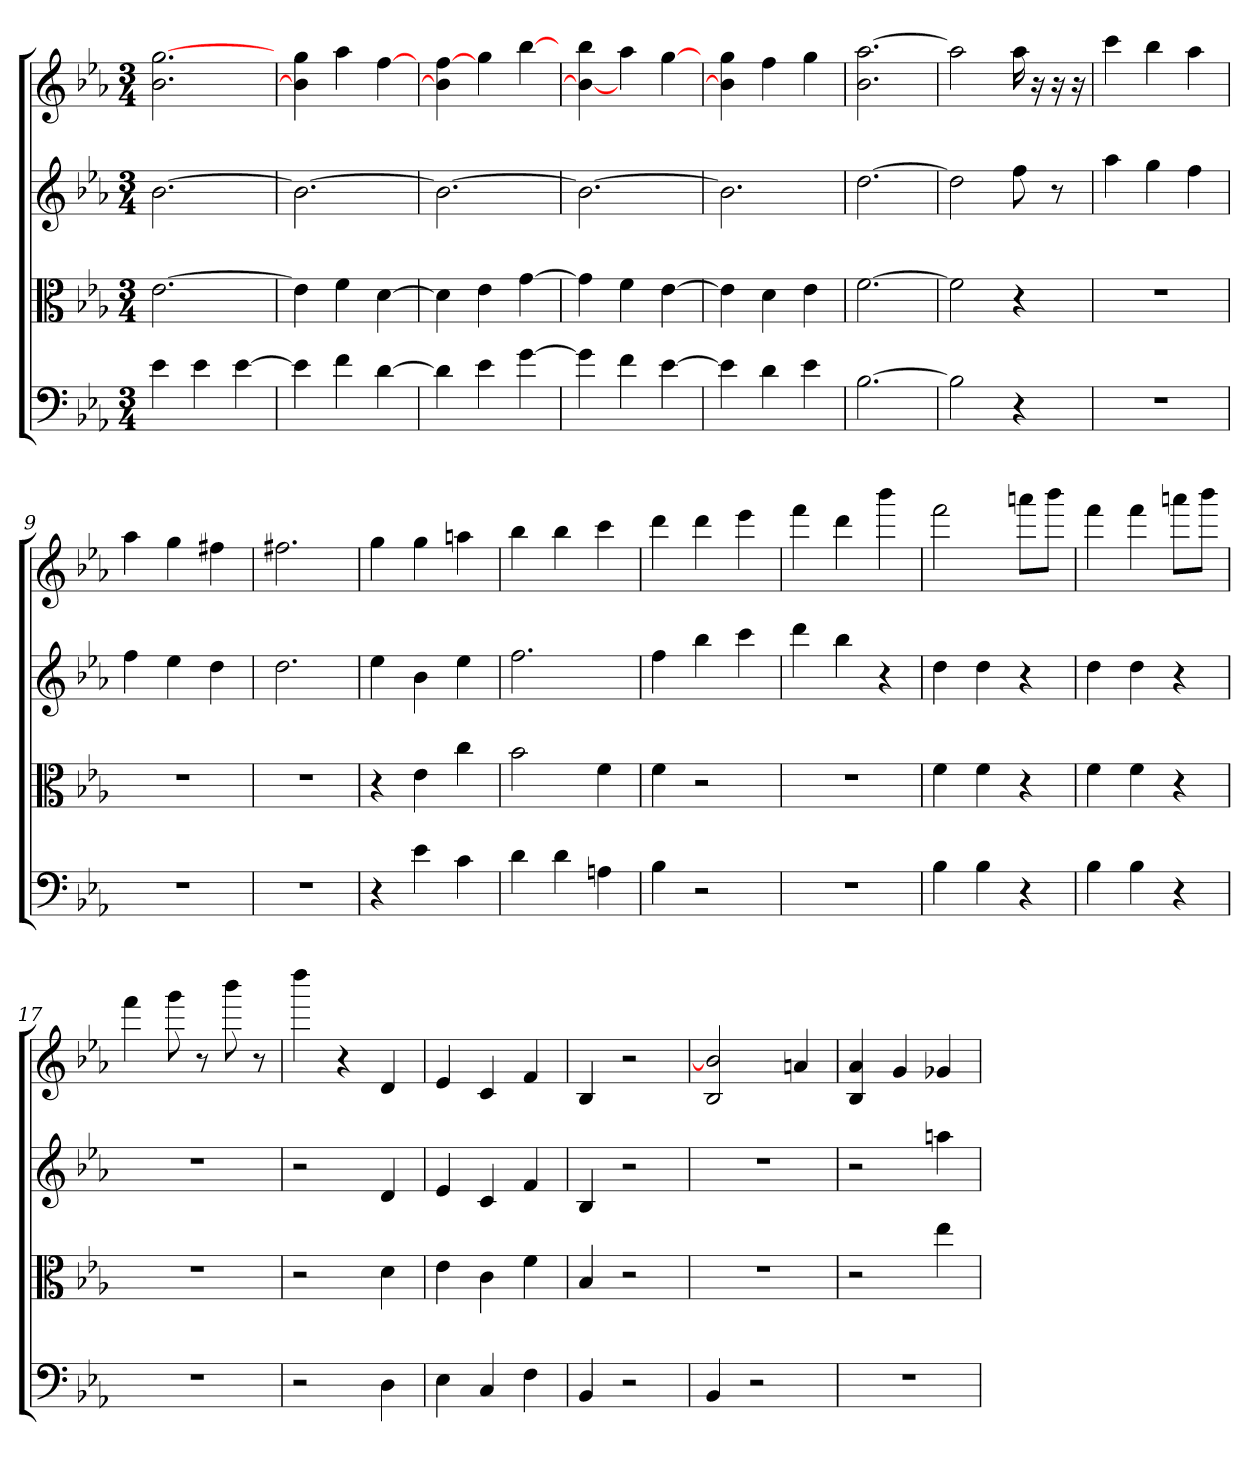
**kern	**kern	**kern	**kern
*part4	*part3	*part2	*part1
*staff4	*staff3	*staff2	*staff1
*clefF4	*clefC3	*clefG2	*clefG2
*k[b-e-a-]	*k[b-e-a-]	*k[b-e-a-]	*k[b-e-a-]
*E-:	*E-:	*E-:	*E-:
*M3/4	*M3/4	*M3/4	*M3/4
=	=	=	=
4e-	[2.e-	[2.b-	2.b- [2.gg
4e-	.	.	.
[4e-	.	.	.
=2	=2	=2	=2
4e-]	4e-]	2.b-_	4b-] 4gg
4f	4f	.	4aa-
[4d	[4d	.	[4ff
=3	=3	=3	=3
4d]	4d]	2.b-_	4b-] [4ff
4e-	4e-	.	4gg
[4g	[4g	.	[4bb-
=4	=4	=4	=4
4g]	4g]	2.b-_	4b-_ 4bb-
4f	4f	.	4aa-
[4e-	[4e-	.	[4gg
=5	=5	=5	=5
4e-]	4e-]	2.b-]	4b-] 4gg
4d	4d	.	4ff
4e-	4e-	.	4gg
=6	=6	=6	=6
[2.B-	[2.f	[2.dd	2.b- [2.aa-
=7	=7	=7	=7
2B-]	2f]	2dd]	2aa-]
4r	4r	8ff	16aa-
.	.	.	16r
.	.	8r	16r
.	.	.	16r
=8	=8	=8	=8
2.r	2.r	4aa-	4ccc
.	.	4gg	4bb-
.	.	4ff	4aa-
=9	=9	=9	=9
2.r	2.r	4ff	4aa-
.	.	4ee-	4gg
.	.	4dd	4ff#X
=10	=10	=10	=10
2.r	2.r	2.dd	2.ff#X
=11	=11	=11	=11
4r	4r	4ee-	4gg
4e-	4e-	4b-	4gg
4c	4cc	4ee-	4aan
=12	=12	=12	=12
4d	2b-	2.ff	4bb-
4d	.	.	4bb-
4An	4f	.	4ccc
=13	=13	=13	=13
4B-	4f	4ff	4ddd
2r	2r	4bb-	4ddd
.	.	4ccc	4eee-
=14	=14	=14	=14
2.r	2.r	4ddd	4fff
.	.	4bb-	4ddd
.	.	4r	4bbb-
=15	=15	=15	=15
4B-	4f	4dd	2fff
4B-	4f	4dd	.
4r	4r	4r	8aaan\L
.	.	.	8bbb-\J
=16	=16	=16	=16
4B-	4f	4dd	4fff
4B-	4f	4dd	4fff
4r	4r	4r	8aaan\L
.	.	.	8bbb-\J
=17	=17	=17	=17
2.r	2.r	2.r	4fff
.	.	.	8ggg
.	.	.	8r
.	.	.	8bbb-
.	.	.	8r
=18	=18	=18	=18
2r	2r	2r	4dddd
.	.	.	4r
4D	4d	4d	4d
=19	=19	=19	=19
4E-	4e-	4e-	4e-
4C	4c	4c	4c
4F	4f	4f	4f
=20	=20	=20	=20
4BB-	4B-	4B-	4B-
2r	2r	2r	2r
=21	=21	=21	=21
4BB-	2.r	2.r	2B- 2b-]
2r	.	.	.
.	.	.	4an
=22	=22	=22	=22
2.r	2r	2r	4B- 4a-
.	.	.	4g
.	4ee-	4aan	4g-X
=	=	=	=
*-	*-	*-	*-
